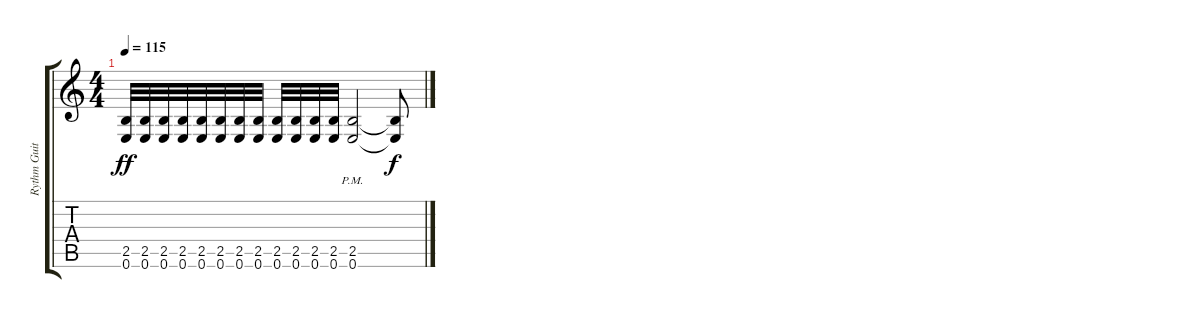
\track ("Rythm Guitar 1" "Rythm Guit") {instrument distortionguitar}
\staff {score tabs}
\tuning (E4 B3 G3 D3 A2 E2) {hide}
\ts (4 4)
\tempo 115
\clef g2
\ks c
(2.5 0.6).32{dy ff} (2.5 0.6).32 (2.5 0.6).32 (2.5 0.6).32 (2.5 0.6).32 (2.5 0.6).32 (2.5 0.6).32 (2.5 0.6).32 (2.5 0.6).32 (2.5 0.6).32 (2.5 0.6).32 (2.5 0.6).32 (2.5{pm} 0.6{pm}).2 (2.5{t} 0.6{t}).8{dy f}
